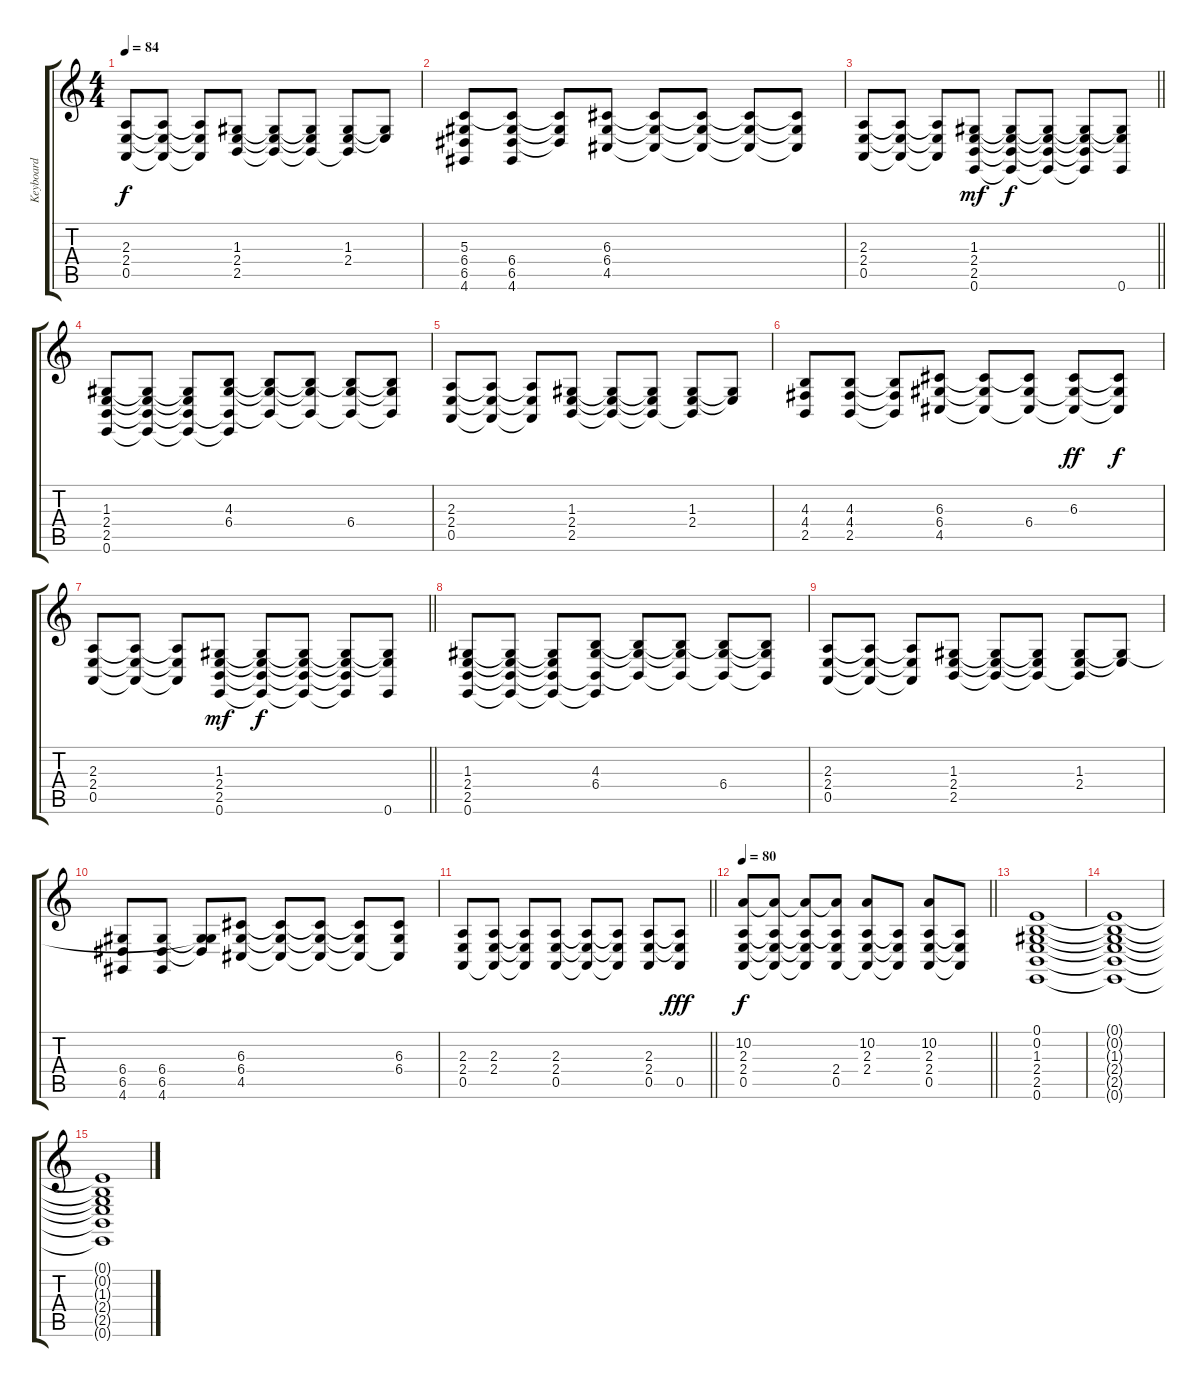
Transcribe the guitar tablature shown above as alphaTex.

\track ("Keyboard" "Keyboard") {instrument acousticgrandpiano}
\staff {score tabs}
\tuning (E4 B3 G3 D3 A2 E2) {hide}
\ts (4 4)
\tempo 84
\clef g2
\ks c
(2.3 2.4 0.5).8{dy f} (2.3{t} 2.4{t} 0.5{t}).8 (2.3{t} 2.4{t} 0.5{t}).8 (1.3 2.4 2.5).8 (1.3{t} 2.4{t} 2.5{t}).8 (1.3{t} 2.4{t} 2.5{t}).8 (1.3 2.4 2.5{t}).8 (1.3{t} 2.4{t}).8 |
(5.3 6.4 6.5 4.6).8 (5.3{t} 6.4 6.5 4.6).8 (5.3{t} 6.4{t} 6.5{t}).8 (6.3 6.4 4.5).8 (6.3{t} 6.4{t} 4.5{t}).8 (6.3{t} 6.4{t} 4.5{t}).8 (6.3{t} 6.4{t} 4.5{t}).8 (6.3{t} 6.4{t} 4.5{t}).8 |
\barLineRight lightlight
(2.3 2.4 0.5).8 (2.3{t} 2.4{t} 0.5{t}).8 (2.3{t} 2.4{t} 0.5{t}).8 (1.3 2.4 2.5 0.6).8{dy mf} (1.3{t} 2.4{t} 2.5{t} 0.6{t}).8{dy f} (1.3{t} 2.4{t} 2.5{t} 0.6{t}).8 (1.3{t} 2.4{t} 2.5{t} 0.6{t}).8 (1.3{t} 2.4{t} 0.6).8 |
(1.3 2.4 2.5 0.6).8 (1.3{t} 2.4{t} 2.5{t} 0.6{t}).8 (1.3{t} 2.4{t} 2.5{t} 0.6{t}).8 (4.3 6.4 2.5{t} 0.6{t}).8 (4.3{t} 6.4{t} 2.5{t}).8 (4.3{t} 6.4{t} 2.5{t}).8 (4.3{t} 6.4 2.5{t}).8 (4.3{t} 6.4{t} 2.5{t}).8 |
(2.3 2.4 0.5).8 (2.3{t} 2.4{t} 0.5{t}).8 (2.3{t} 2.4{t} 0.5{t}).8 (1.3 2.4 2.5).8 (1.3{t} 2.4{t} 2.5{t}).8 (1.3{t} 2.4{t} 2.5{t}).8 (1.3 2.4 2.5{t}).8 (1.3{t} 2.4{t}).8 |
(4.3 4.4 2.5).8 (4.3 4.4 2.5).8 (4.3{t} 4.4{t} 2.5{t}).8 (6.3 6.4 4.5).8 (6.3{t} 6.4{t} 4.5{t}).8 (6.3{t} 6.4 4.5{t}).8 (6.3 6.4{t} 4.5{t}).8{dy ff} (6.3{t} 6.4{t} 4.5{t}).8{dy f} |
\barLineRight lightlight
(2.3 2.4 0.5).8 (2.3{t} 2.4{t} 0.5{t}).8 (2.3{t} 2.4{t} 0.5{t}).8 (1.3 2.4 2.5 0.6).8{dy mf} (1.3{t} 2.4{t} 2.5{t} 0.6{t}).8{dy f} (1.3{t} 2.4{t} 2.5{t} 0.6{t}).8 (1.3{t} 2.4{t} 2.5{t} 0.6{t}).8 (1.3{t} 2.4{t} 0.6).8 |
(1.3 2.4 2.5 0.6).8 (1.3{t} 2.4{t} 2.5{t} 0.6{t}).8 (1.3{t} 2.4{t} 2.5{t} 0.6{t}).8 (4.3 6.4 2.5{t} 0.6{t}).8 (4.3{t} 6.4{t} 2.5{t}).8 (4.3{t} 6.4{t} 2.5{t}).8 (4.3{t} 6.4 2.5{t}).8 (4.3{t} 6.4{t} 2.5{t}).8 |
(2.3 2.4 0.5).8 (2.3{t} 2.4{t} 0.5{t}).8 (2.3{t} 2.4{t} 0.5{t}).8 (1.3 2.4 2.5).8 (1.3{t} 2.4{t} 2.5{t}).8 (1.3{t} 2.4{t} 2.5{t}).8 (1.3 2.4 2.5{t}).8 (1.3{t} 2.4{t}).8 |
(6.4 6.5 4.6).8 (6.4 6.5 4.6).8 (1.3{t} 6.4{t} 6.5{t}).8 (6.3 6.4 4.5).8 (6.3{t} 6.4{t} 4.5{t}).8 (6.3{t} 6.4{t} 4.5{t}).8 (6.3{t} 6.4{t} 4.5{t}).8 (6.3 6.4 4.5{t}).8 |
\barLineRight lightlight
(2.3 2.4 0.5).8 (2.3 2.4 0.5{t}).8 (2.3{t} 2.4{t} 0.5{t}).8 (2.3 2.4 0.5).8 (2.3{t} 2.4{t} 0.5{t}).8 (2.3{t} 2.4{t} 0.5{t}).8 (2.3 2.4 0.5).8 (2.3{t} 2.4{t} 0.5).8{dy fff} |
\tempo 80
\barLineRight lightlight
(10.2 2.3 2.4 0.5).8{dy f} (10.2{t} 2.3{t} 2.4{t} 0.5{t}).8 (10.2{t} 2.3{t} 2.4{t} 0.5{t}).8 (10.2{t} 2.3{t} 2.4 0.5).8 (10.2 2.3 2.4 0.5{t}).8 (2.3{t} 2.4{t} 0.5{t}).8 (10.2 2.3 2.4 0.5).8 (2.3{t} 2.4{t} 0.5{t}).8 |
(0.1 0.2 1.3 2.4 2.5 0.6).1{volume 0} |
(0.1{t} 0.2{t} 1.3{t} 2.4{t} 2.5{t} 0.6{t}).1 |
(0.1{t} 0.2{t} 1.3{t} 2.4{t} 2.5{t} 0.6{t}).1
